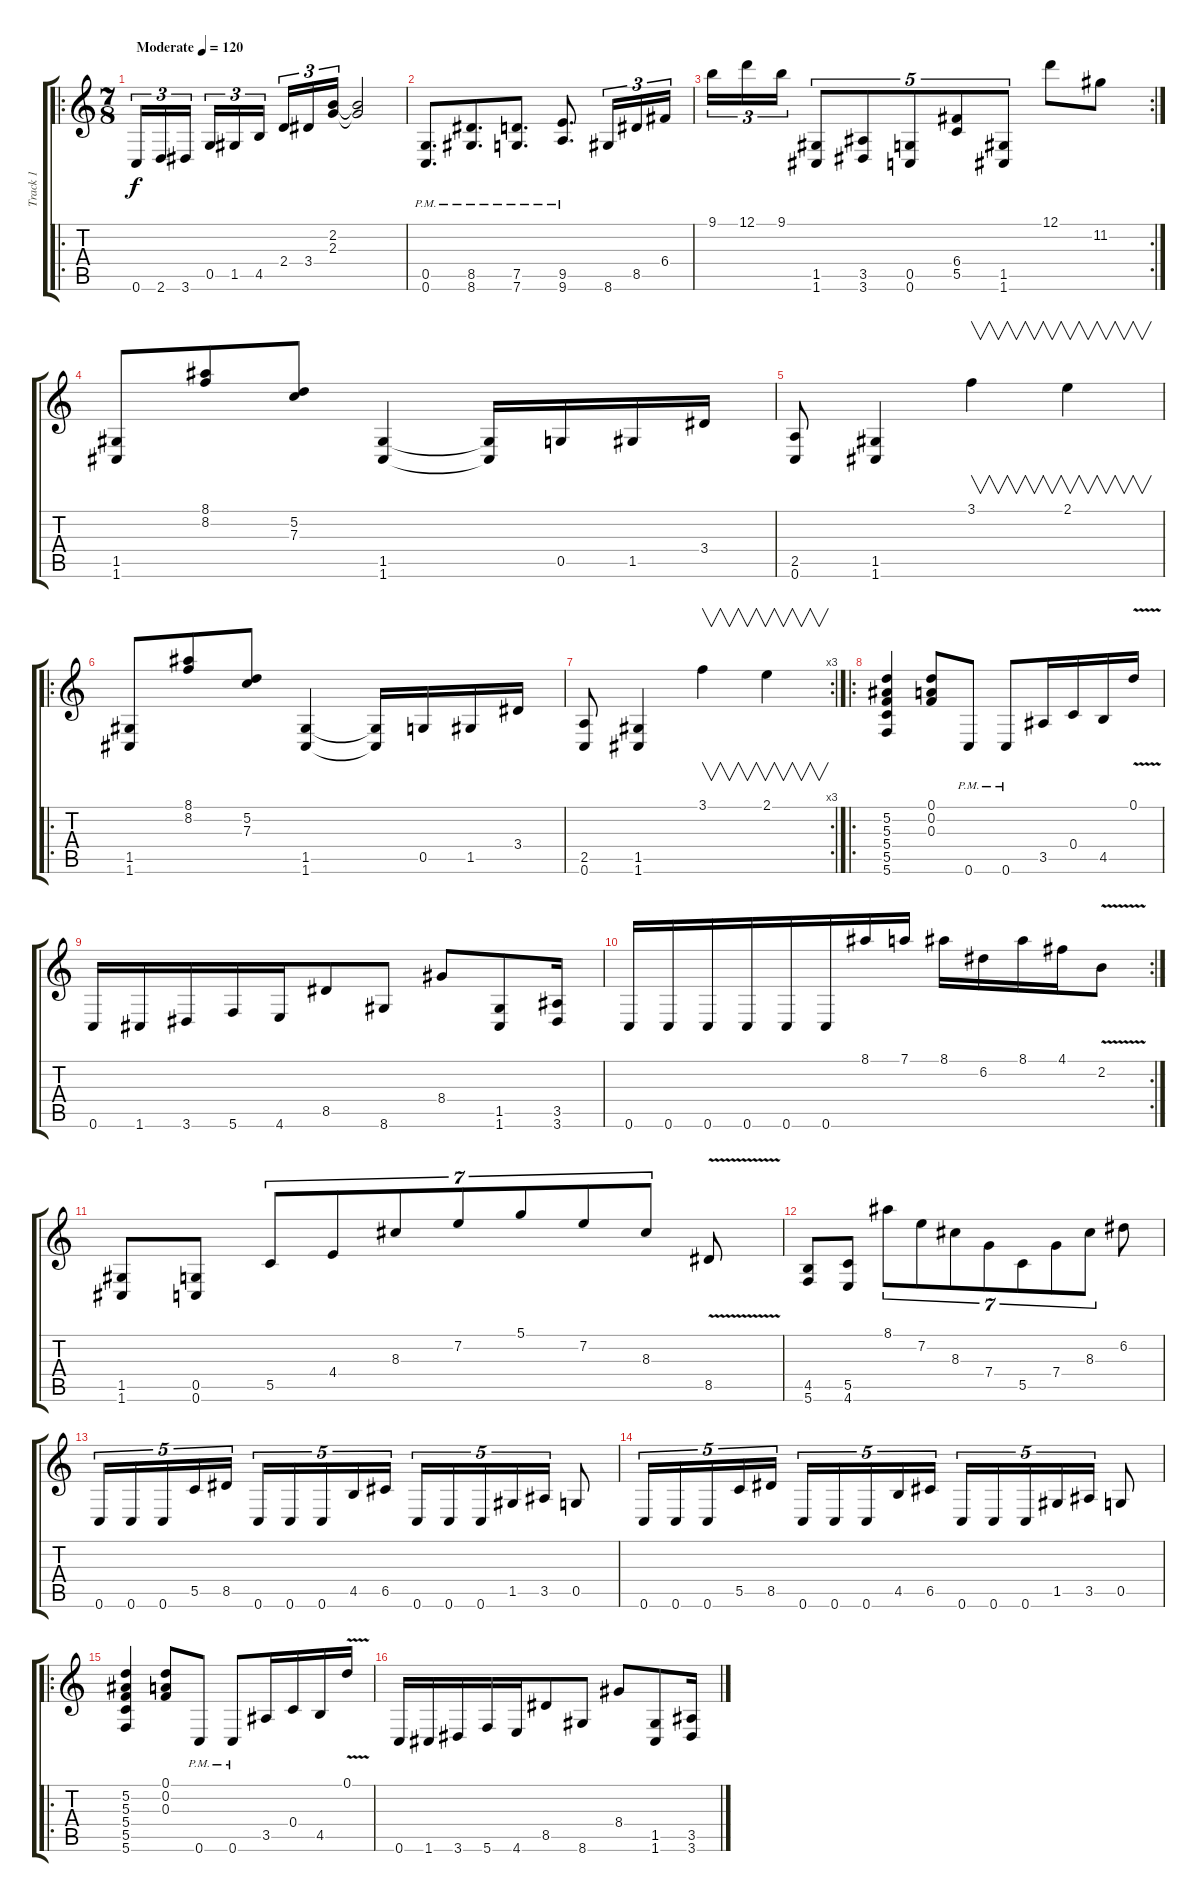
\track ("Track 1" "Track 1") {instrument distortionguitar}
\staff {score tabs}
\tuning (D4 A3 F3 C3 G2 C2) {hide}
\ro
\ts (7 8)
\tempo (120 "Moderate")
\clef g2
\ks c
0.6.16{tu (3 2) dy f instrument distortionguitar} 2.6.16{tu (3 2)} 3.6.16{tu (3 2)} 0.5.16{tu (3 2)} 1.5.16{tu (3 2)} 4.5.16{tu (3 2)} 2.4.16{tu (3 2)} 3.4.16{tu (3 2)} (2.2 2.3).16{tu (3 2)} (2.2{t} 2.3{t}).2 |
(0.5{pm} 0.6{pm}).8{d} (8.5{pm} 8.6{pm}).8{d} (7.5{pm} 7.6{pm}).8{d} (9.5{pm} 9.6{pm}).8{d} 8.6.16{tu (3 2)} 8.5.16{tu (3 2)} 6.4.16{tu (3 2)} |
\rc 2
9.1.16{tu (3 2)} 12.1.16{tu (3 2)} 9.1.16{tu (3 2)} (1.5 1.6).8{tu (5 4)} (3.5 3.6).8{tu (5 4)} (0.5 0.6).8{tu (5 4)} (6.4 5.5).8{tu (5 4)} (1.5 1.6).8{tu (5 4)} 12.1.8 11.2.8 |
(1.5 1.6).8 (8.1 8.2).8 (5.2 7.3).8 (1.5 1.6).4 (1.5{t} 1.6{t}).16 0.5.16 1.5.16 3.4.16 |
(2.5 0.6).8 (1.5 1.6).4 3.1.4{v} 2.1.4{v} |
\ro
(1.5 1.6).8 (8.1 8.2).8 (5.2 7.3).8 (1.5 1.6).4 (1.5{t} 1.6{t}).16 0.5.16 1.5.16 3.4.16 |
\rc 3
(2.5 0.6).8 (1.5 1.6).4 3.1.4{v} 2.1.4{v} |
\ro
(5.2 5.3 5.4 5.5 5.6).4 (0.1 0.2 0.3).8 0.6{pm}.8 0.6{pm}.8 3.5.16 0.4.16 4.5.16 0.1{v}.16 |
0.6.16 1.6.16 3.6.16 5.6.16 4.6.16 8.5.8 8.6.8 8.4.8 (1.5 1.6).8 (3.5 3.6).16 |
\rc 2
0.6.16 0.6.16 0.6.16 0.6.16 0.6.16 0.6.16 8.1.16 7.1.16 8.1.16 6.2.16 8.1.16 4.1.16 2.2{v}.8 |
(1.5 1.6).8 (0.5 0.6).8 5.5.8{tu (7 4)} 4.4.8{tu (7 4)} 8.3.8{tu (7 4)} 7.2.8{tu (7 4)} 5.1.8{tu (7 4)} 7.2.8{tu (7 4)} 8.3.8{tu (7 4)} 8.5{v}.8 |
(4.5 5.6).8 (5.5 4.6).8 8.1.8{tu (7 4)} 7.2.8{tu (7 4)} 8.3.8{tu (7 4)} 7.4.8{tu (7 4)} 5.5.8{tu (7 4)} 7.4.8{tu (7 4)} 8.3.8{tu (7 4)} 6.2.8 |
0.6.16{tu (5 4)} 0.6.16{tu (5 4)} 0.6.16{tu (5 4)} 5.5.16{tu (5 4)} 8.5.16{tu (5 4)} 0.6.16{tu (5 4)} 0.6.16{tu (5 4)} 0.6.16{tu (5 4)} 4.5.16{tu (5 4)} 6.5.16{tu (5 4)} 0.6.16{tu (5 4)} 0.6.16{tu (5 4)} 0.6.16{tu (5 4)} 1.5.16{tu (5 4)} 3.5.16{tu (5 4)} 0.5.8 |
0.6.16{tu (5 4)} 0.6.16{tu (5 4)} 0.6.16{tu (5 4)} 5.5.16{tu (5 4)} 8.5.16{tu (5 4)} 0.6.16{tu (5 4)} 0.6.16{tu (5 4)} 0.6.16{tu (5 4)} 4.5.16{tu (5 4)} 6.5.16{tu (5 4)} 0.6.16{tu (5 4)} 0.6.16{tu (5 4)} 0.6.16{tu (5 4)} 1.5.16{tu (5 4)} 3.5.16{tu (5 4)} 0.5.8 |
\ro
(5.2 5.3 5.4 5.5 5.6).4 (0.1 0.2 0.3).8 0.6{pm}.8 0.6{pm}.8 3.5.16 0.4.16 4.5.16 0.1{v}.16 |
0.6.16 1.6.16 3.6.16 5.6.16 4.6.16 8.5.8 8.6.8 8.4.8 (1.5 1.6).8 (3.5 3.6).16
